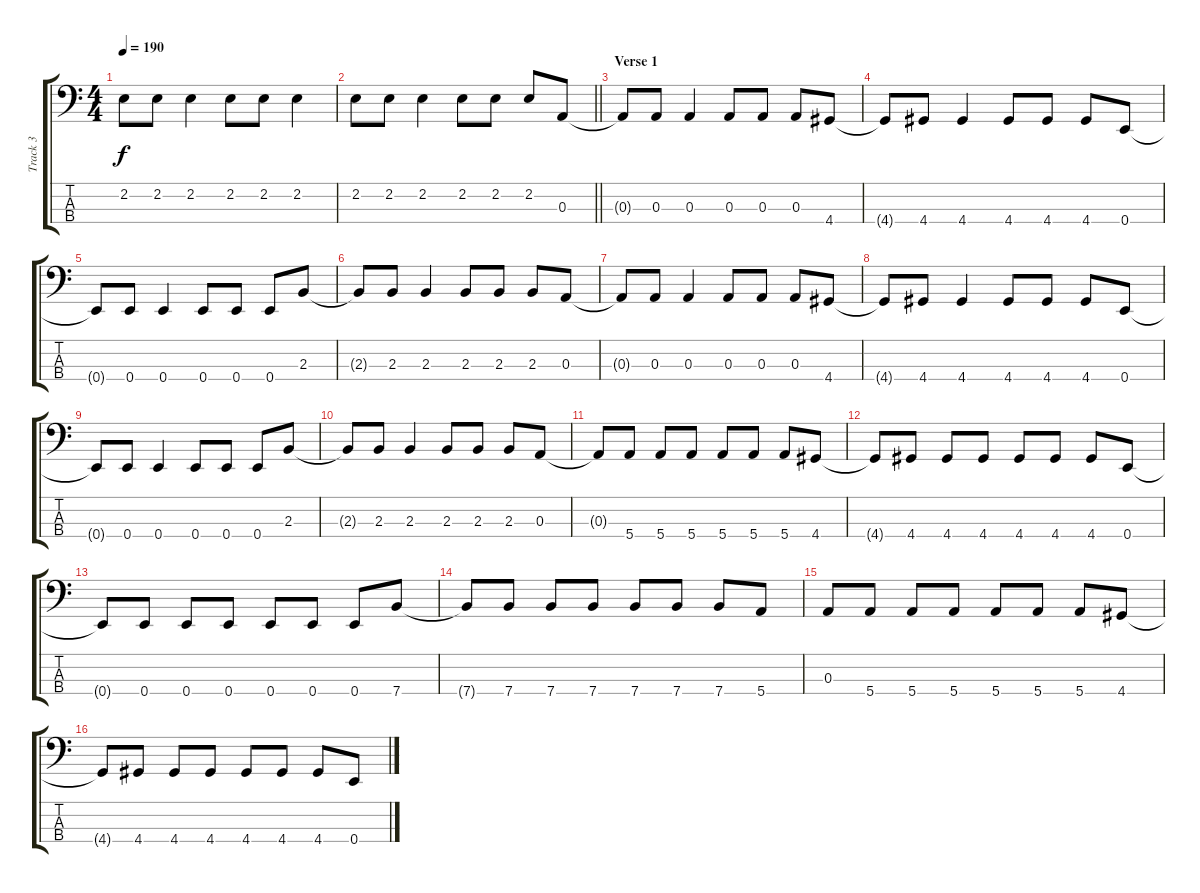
\track ("Track 3" "Track 3") {instrument electricbasspick}
\staff {score tabs}
\tuning (G2 D2 A1 E1) {hide}
\ts (4 4)
\tempo 190
\clef f4
\ks c
2.2{t}.8{dy f} 2.2.8 2.2.4 2.2.8 2.2.8 2.2.4 |
\barLineRight lightlight
2.2.8 2.2.8 2.2.4 2.2.8 2.2.8 2.2.8 0.3.8 |
\section ("" "Verse 1")
0.3{t}.8 0.3.8 0.3.4 0.3.8 0.3.8 0.3.8 4.4.8 |
4.4{t}.8 4.4.8 4.4.4 4.4.8 4.4.8 4.4.8 0.4.8 |
0.4{t}.8 0.4.8 0.4.4 0.4.8 0.4.8 0.4.8 2.3.8 |
2.3{t}.8 2.3.8 2.3.4 2.3.8 2.3.8 2.3.8 0.3.8 |
0.3{t}.8 0.3.8 0.3.4 0.3.8 0.3.8 0.3.8 4.4.8 |
4.4{t}.8 4.4.8 4.4.4 4.4.8 4.4.8 4.4.8 0.4.8 |
0.4{t}.8 0.4.8 0.4.4 0.4.8 0.4.8 0.4.8 2.3.8 |
2.3{t}.8 2.3.8 2.3.4 2.3.8 2.3.8 2.3.8 0.3.8 |
0.3{t}.8 5.4.8 5.4.8 5.4.8 5.4.8 5.4.8 5.4.8 4.4.8 |
4.4{t}.8 4.4.8 4.4.8 4.4.8 4.4.8 4.4.8 4.4.8 0.4.8 |
0.4{t}.8 0.4.8 0.4.8 0.4.8 0.4.8 0.4.8 0.4.8 7.4.8 |
7.4{t}.8 7.4.8 7.4.8 7.4.8 7.4.8 7.4.8 7.4.8 5.4.8 |
0.3.8 5.4.8 5.4.8 5.4.8 5.4.8 5.4.8 5.4.8 4.4.8 |
4.4{t}.8 4.4.8 4.4.8 4.4.8 4.4.8 4.4.8 4.4.8 0.4.8
